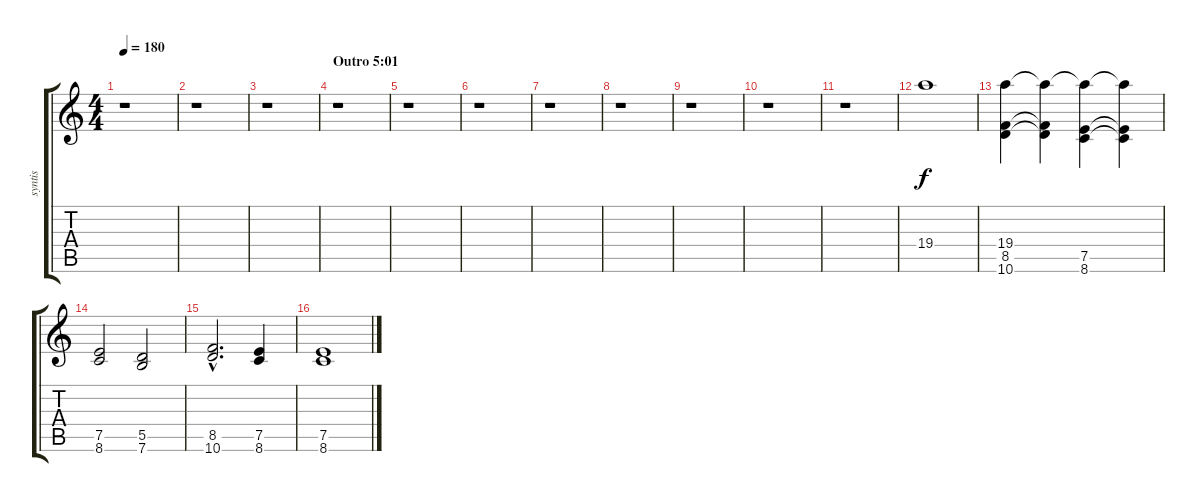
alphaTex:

\track ("syntis" "syntis") {instrument violin}
\staff {score tabs}
\tuning (E5 B4 G4 D4 A3 E3) {hide}
\ts (4 4)
\tempo 180
\clef g2
\ks c
r.1{dy f} |
r.1 |
r.1 |
\section ("" "Outro 5:01")
r.1 |
r.1 |
r.1 |
r.1 |
r.1 |
r.1 |
r.1 |
r.1{volume 2} |
19.4.1{volume 14 instrument recorder} |
(19.4 8.5 10.6).4{volume 11} (19.4{t} 8.5{t} 10.6{t}).4 (19.4{t} 7.5 8.6).4 (19.4{t} 7.5{t} 8.6{t}).4 |
(7.5 8.6).2 (5.5 7.6).2 |
(8.5{hac} 10.6{hac}).2{d} (7.5 8.6).4 |
(7.5 8.6).1
